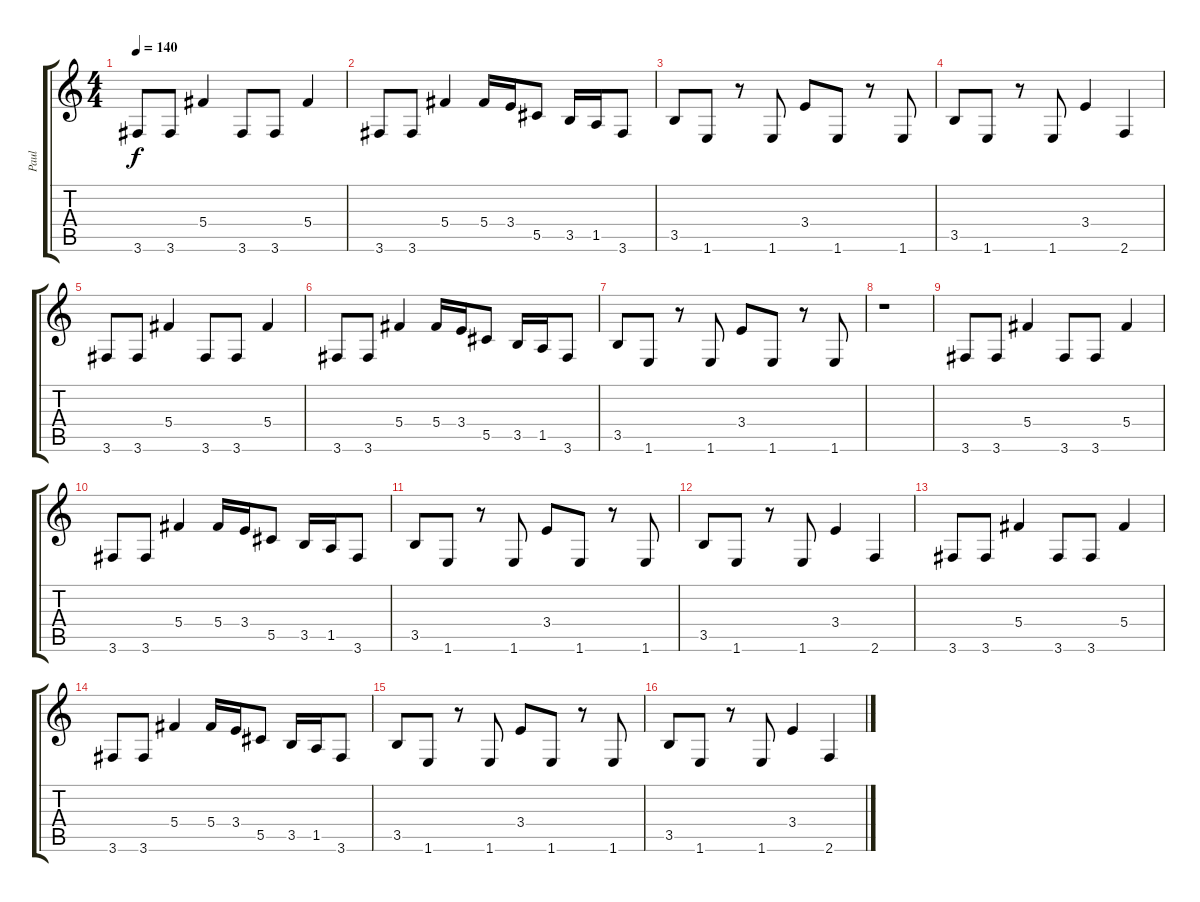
\track ("Paul" "Paul") {instrument overdrivenguitar}
\staff {score tabs}
\tuning (Eb4 Bb3 Gb3 Db3 Ab2 Eb2) {hide}
\ts (4 4)
\tempo 140
\clef g2
\ks c
3.6.8{dy f} 3.6.8 5.4.4 3.6.8 3.6.8 5.4.4 |
3.6.8 3.6.8 5.4.4 5.4.16 3.4.16 5.5.8 3.5.16 1.5.16 3.6.8 |
3.5.8 1.6.8 r.8 1.6.8 3.4.8 1.6.8 r.8 1.6.8 |
3.5.8 1.6.8 r.8 1.6.8 3.4.4 2.6.4 |
3.6.8 3.6.8 5.4.4 3.6.8 3.6.8 5.4.4 |
3.6.8 3.6.8 5.4.4 5.4.16 3.4.16 5.5.8 3.5.16 1.5.16 3.6.8 |
3.5.8 1.6.8 r.8 1.6.8 3.4.8 1.6.8 r.8 1.6.8 |
r.1 |
3.6.8 3.6.8 5.4.4 3.6.8 3.6.8 5.4.4 |
3.6.8 3.6.8 5.4.4 5.4.16 3.4.16 5.5.8 3.5.16 1.5.16 3.6.8 |
3.5.8 1.6.8 r.8 1.6.8 3.4.8 1.6.8 r.8 1.6.8 |
3.5.8 1.6.8 r.8 1.6.8 3.4.4 2.6.4 |
3.6.8 3.6.8 5.4.4 3.6.8 3.6.8 5.4.4 |
3.6.8 3.6.8 5.4.4 5.4.16 3.4.16 5.5.8 3.5.16 1.5.16 3.6.8 |
3.5.8 1.6.8 r.8 1.6.8 3.4.8 1.6.8 r.8 1.6.8 |
3.5.8 1.6.8 r.8 1.6.8 3.4.4 2.6.4
